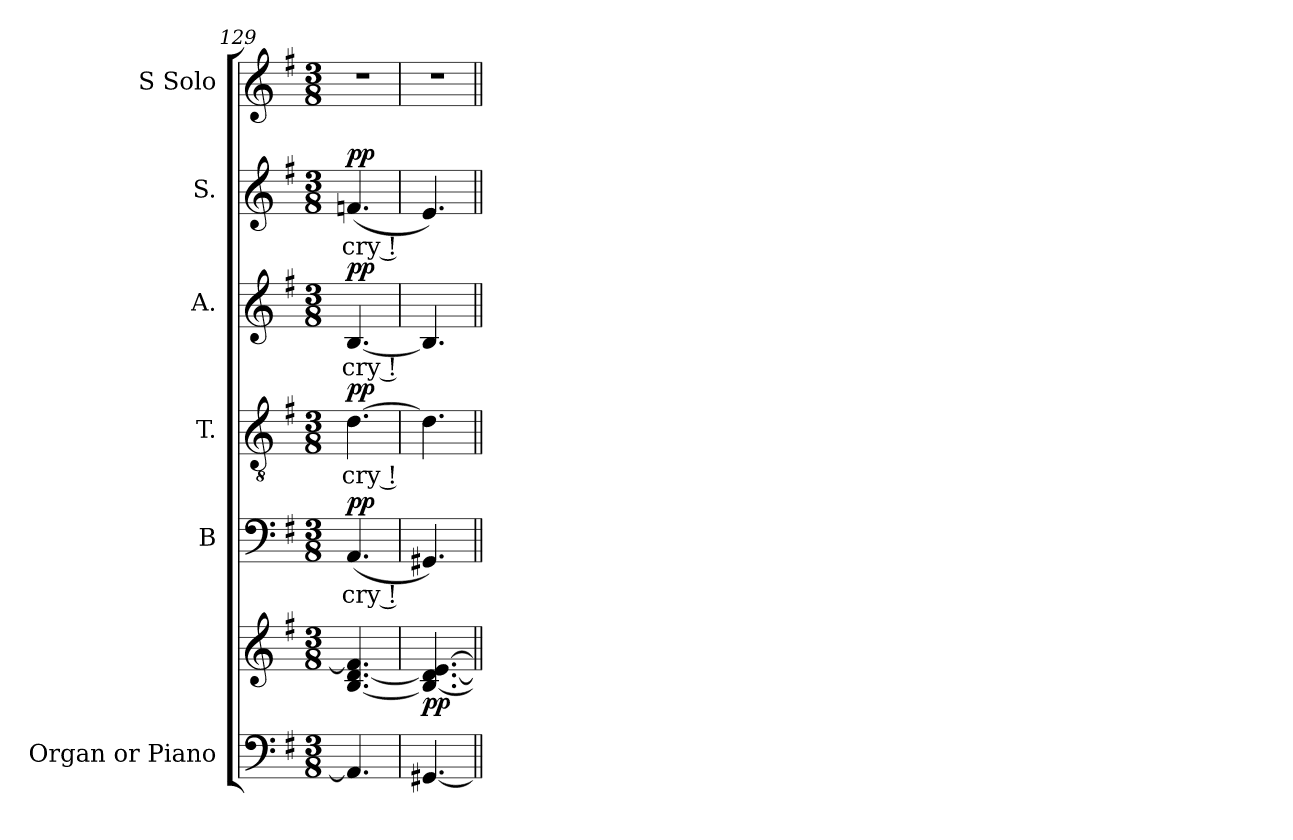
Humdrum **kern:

**kern	**kern	**dynam	**kern	**text	**dynam	**kern	**text	**dynam	**kern	**text	**dynam	**kern	**text	**dynam	**kern
*part6	*part6	*part6	*part5	*part5	*part5	*part4	*part4	*part4	*part3	*part3	*part3	*part2	*part2	*part2	*part1
*staff7	*staff6	*staff6/7	*staff5	*staff5	*staff5	*staff4	*staff4	*staff4	*staff3	*staff3	*staff3	*staff2	*staff2	*staff2	*staff1
*I"Organ or  Piano	*	*	*I"B	*	*	*I"T.	*	*	*I"A.	*	*	*I"S.	*	*	*I"S    Solo
*	*	*	*I'B.	*	*	*I'T.	*	*	*I'A.	*	*	*I'S.	*	*	*I'S.
*clefF4	*clefG2	*	*clefF4	*	*	*clefGv2	*	*	*clefG2	*	*	*clefG2	*	*	*clefG2
*	*	*	*	*	*	*ITrd7c12	*	*	*	*	*	*	*	*	*
*k[f#]	*k[f#]	*	*k[f#]	*	*	*k[f#]	*	*	*k[f#]	*	*	*k[f#]	*	*	*k[f#]
*G:	*G:	*	*G:	*	*	*G:	*	*	*G:	*	*	*G:	*	*	*G:
*M3/8	*M3/8	*	*M3/8	*	*	*M3/8	*	*	*M3/8	*	*	*M3/8	*	*	*M3/8
=129	=129	=129	=129	=129	=129	=129	=129	=129	=129	=129	=129	=129	=129	=129	=129
!	!	!	!	!	!LO:DY:a	!	!	!LO:DY:a	!	!	!LO:DY:a	!	!	!LO:DY:a	!
4.AA/]	[4.B/ [4.d/ 4.f/]	.	(4.AA/	cry !	pp	[4.D\	cry !	pp	[4.B/	cry !	pp	(4.fn/	cry !	pp	4.r
!!LO:LB:g=z
=130	=130	=130	=130	=130	=130	=130	=130	=130	=130	=130	=130	=130	=130	=130	=130
!	!	!LO:DY:b	!	!	!	!	!	!	!	!	!	!	!	!	!
[4.GG#X/	4.B/_ 4.d/_ [4.e/	pp	4.GG#X/)	.	.	4.D\]	.	.	4.B/]	.	.	4.e/)	.	.	4.r
=||	=||	=||	=||	=||	=||	=||	=||	=||	=||	=||	=||	=||	=||	=||	=||
*-	*-	*-	*-	*-	*-	*-	*-	*-	*-	*-	*-	*-	*-	*-	*-
